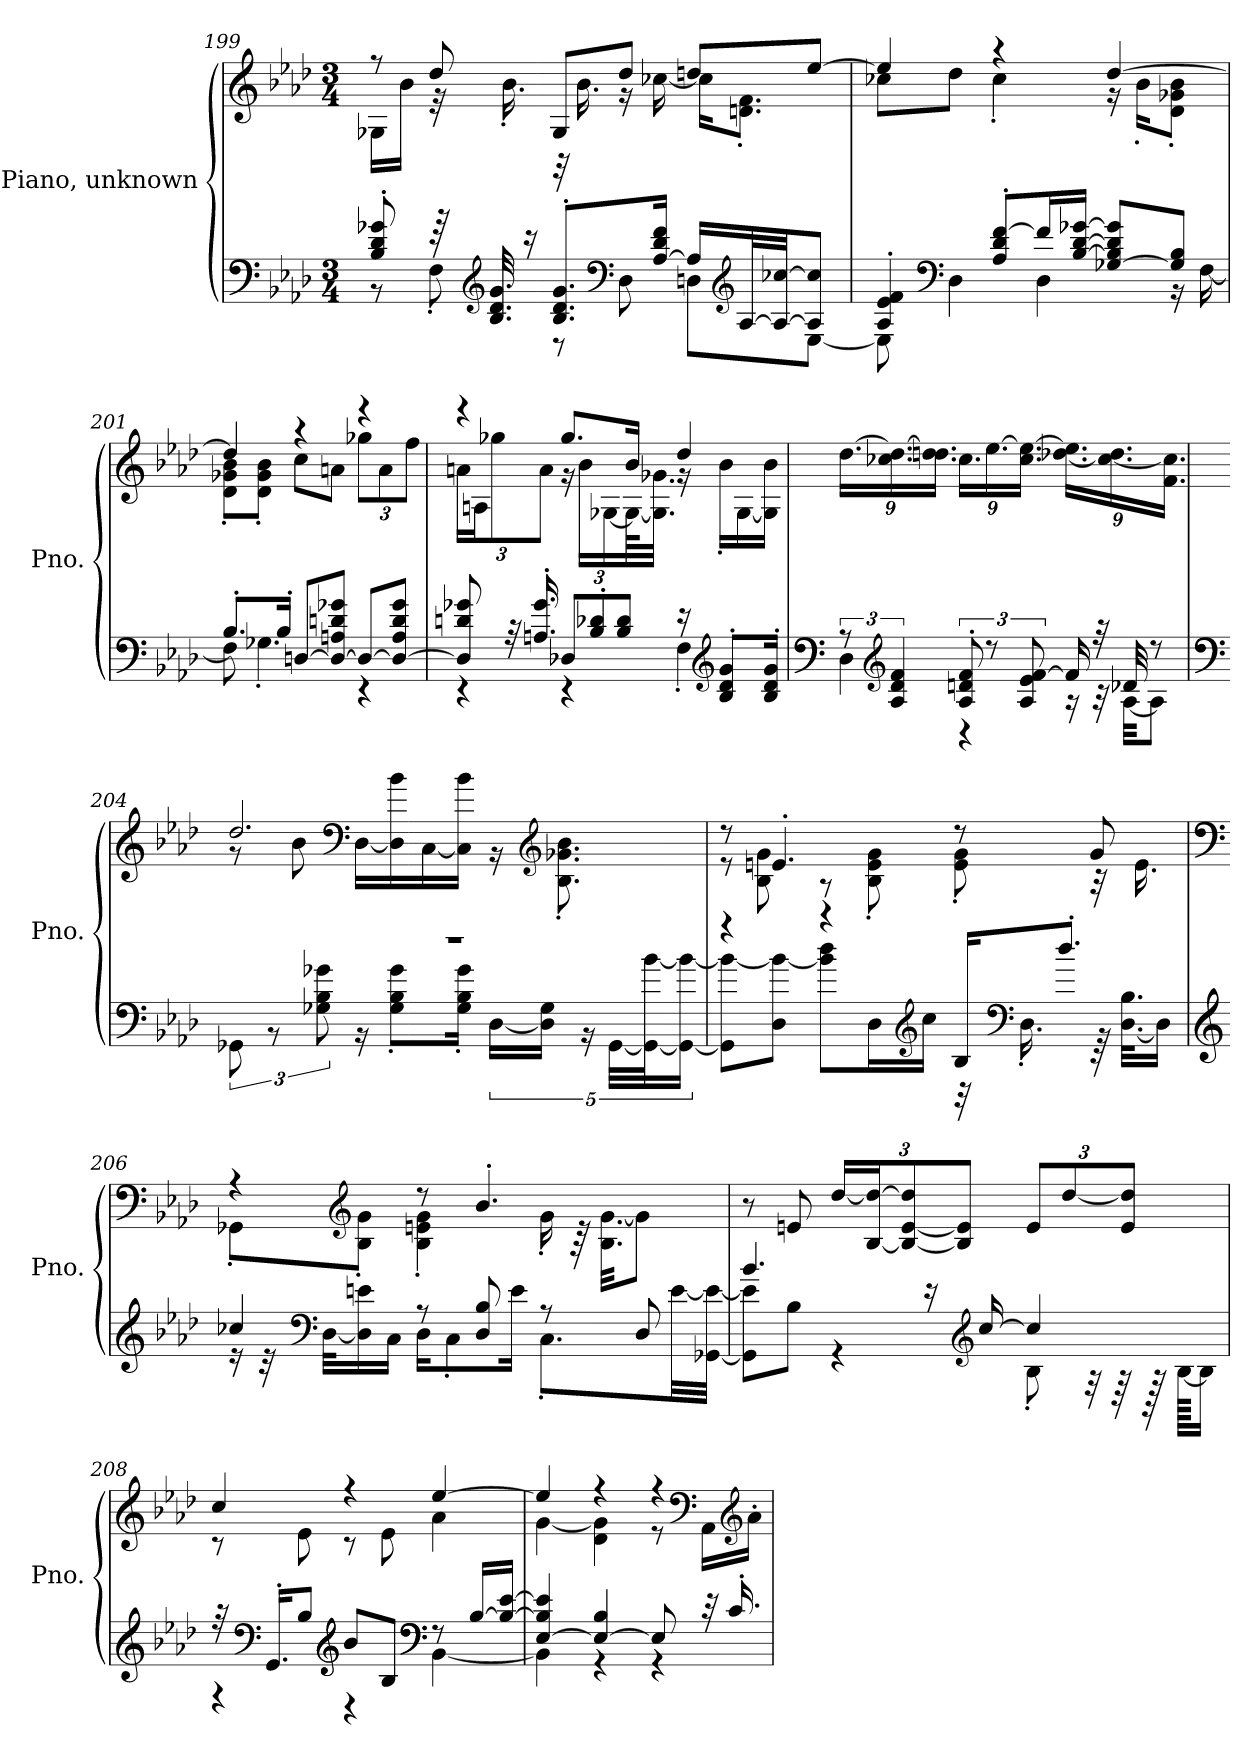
**kern	**kern
*part1	*part1
*staff2	*staff1
*I"Piano, unknown	*
*I'Pno.	*
!!LO:LB:g=z
*clefF4	*clefG2
*k[b-e-a-d-]	*k[b-e-a-d-]
*M3/4	*M3/4
=199	=199
*^	*^
8B-/' 8d-/' 8g-X/'	8r	8r	16G-X\LL
.	.	.	16b-\JJ
64r	8F'\	8dd-/	32r
*clefG2	*	*	*
32.B-/ 32.d-/ 32.g-/	.	.	.
.	.	.	16.b-'\
16r	.	.	.
8.B-/' 8.d-/' 8.g-/'L	8r	8G-/L	32r
.	.	.	16.b-\
*clefF4	*	*	*
.	8D-\	8dd-/J	16r
[16A-/ 16d-/ 16f/Jk	.	.	[16cc-X\
16A-/LL]	8Dn\L	8ddn/L	16cc-\KL]
*clefG2	*	*	*
[32A-/L	.	.	8.dn\' 8.f\'J
32A-/_ [32cc-X/JJ	.	.	.
8A-/] 8cc-/]J	[8E-\J	[8ee-/J	.
=200	=200	=200	=200
4A-/' 4e-/' 4f/'	8E-\]	4ee-/]	8cc-X\L
*clefF4	*	*	*
.	4D-\	.	8dd-\J
8A-/' 8d-/' [8f/'L	.	4r	4cc-'\
16f/L]	4D-\	.	.
[16B-/ [16d-/ [16g-X/JJ	.	.	.
[8G-X/ 8B-/] 8d-/] 8g-/]L	.	[4dd-/	16r
.	.	.	16b-'\KL
8G-/] 8B-/J	16r	.	8d-\' 8g-X\' 8b-\'J
.	[16F\	.	.
!!LO:LB:g=z	!!
=201	=201	=201	=201
8.B-'/L	8F\]	4dd-/]	8d-\' 8g-X\' 8b-\'L
.	4.G-X'\	.	8d-\' 8g-\' 8b-\'J
16B-'/Jk	.	.	.
[8Dn/L	.	4r	8cc\L
8D/_ 8An/ 8dn/ 8g-X/J	.	.	8an\J
*	*	*	*Xbrackettup
8D/L_	4r	4r	12gg-X\L
.	.	.	12a\
8D/_ 8A/ 8d/ 8g-/J	.	.	.
.	.	.	12ff\J
=202	=202	=202	=202
8D/] 8dn/ 8g-X/	4r	4r	24an\LL
.	.	.	24An\J
.	.	.	12gg-X\
32r	.	.	.
16.An/' 16.g-/'	.	.	.
.	.	.	12a\J
*Xbrackettup	*	*	*
12D-X/L	4r	8.gg-/L	16r
.	.	.	16b-\LL
12B-/' 12d-X/'	.	.	.
.	.	.	[16G-X\
12B-/ 12d-/J	.	.	.
.	.	16b-/Jk	64G-\KL_
.	.	.	32.G-\] 32.g-X\JJJ
16r	4F'\	4dd-/	16r
*clefG2	*	*	*
8B-/' 8d-/' 8g-/'L	.	.	16b-'\LL
.	.	.	[16G-\
16B-/' 16d-/' 16g-/'Jk	.	.	16G-\] 16b-\JJ
*	*	*v	*v
!!LO:PB:g=z
=203	=203	=203
*clefF4	*	*
*brackettup	*	*
12r	4D-\	[18.dd-\LL
*clefG2	*	*
6A-/ 6d-/ 6f/	.	18.cc-X\ 18.dd-\_
.	.	18.dd-\] 18.ddn\JJ
12A-/' 12dn/' 12f/'	4r	18.cc-\LL
12r	.	[18.ee-\
12A-/ 12e-/ [12f/	.	18.cc-\ 18.ee-\_JJ
16f/]	16r	[18.dd-X\ 18.ee-\]LL
32r	32r	.
.	.	[18.cc-\ 18.dd-\]
32d-X/	[32A-\KKL	.
8r	8A-\J]	.
.	.	18.f\ 18.cc-\]JJ
=204	=204	=204
*clefF4	*	*
*	*	*^
2.r	12GG-X\	2.dd-/	8r
.	12r	.	.
.	.	.	8b-\
.	12G-X\ 12B-\ 12g-X\	.	.
*	*	*clefF4	*
.	16r	.	[16D-\LL
.	8G-\' 8B-\' 8g-\'L	.	16D-\] 16b-\
.	.	.	[16C\
.	16G-\' 16B-\' 16g-\'Jk	.	16C\] 16b-\JJ
.	[20D-\LL	.	16r
.	20D-\] 20G-\JJ	.	.
*	*	*clefG2	*
.	.	.	8.B-\' 8.g-X\' 8.b-\'
.	20r	.	.
.	[40GG-\LLL	.	.
.	40GG-\_ [40b-\J	.	.
.	20GG-\_ 20b-\_JJ	.	.
!!LO:LB:g=z	!!
=205	=205	=205	=205
4r	8GG-\] 8b-\_L	8r	8r
.	8D-\ 8b-\_J	4.en'/	8B-\ 8g\
4r	8b-\] 8dd-\L	.	8r
.	16D-\L	.	8B-\' 8e\' 8g\'
*clefG2	*	*	*
.	16cc\JJ	.	.
16B-/KL	32r	8r	8e\' 8g\'
*clefF4	*	*	*
.	16.D-'\	.	.
8.dd-'/J	.	.	.
.	64r	8g/	32r
.	[32.D-\ 32.B-\KLL	.	.
.	.	.	16.e\
.	16D-\JJ]	.	.
=206	=206	=206	=206
*clefG2	*	*clefF4	*
4cc-X/	16r	4r	8GG-X'\L
.	32r	.	.
*clefF4	*	*	*
.	[32D-\KLL	.	.
*	*	*clefG2	*
.	16D-\] 16en\	.	8B-\' 8g\'J
.	16C\JJ	.	.
8r	16D-\KL	8r	4B-\' 4en\' 4g\'
.	8C'\	.	.
8D-/ 8B-/	.	4.b-'/	.
.	16e\Jk	.	.
8r	8.C'\L	.	16g'\
.	.	.	64r
.	.	.	32.B-\ [32.g\KKL
8D-/	.	.	8g\J]
.	[32e\LL	.	.
.	[32GG-X\ 32e\_JJJ	.	.
*	*	*v	*v
!!LO:LB:g=z
=207	=207	=207
4.b-/	8GG-\] 8e\]L	8r
.	8B-\J	8en/
.	4r	[24dd-/LL
.	.	[24B-/ 24dd-/_J
.	.	12B-/_ [12e/ 12dd-/]
16r	.	.
.	.	12B-/] 12e/]J
*clefG2	*	*
[16cc/	.	.
4cc/]	8B-'\	12e/L
.	.	[12dd-/
.	32r	.
.	64r	.
.	.	12e/ 12dd-/]J
.	128r	.
.	[128B-\KKKLL	.
.	16B-\JJ]	.
=208	=208	=208
*	*	*^
32r	4r	4cc/	8r
*clefF4	*	*	*
16.GG'/KL	.	.	.
8B-/J	.	.	8e-\
*clefG2	*	*	*
8b-/L	4r	4r	8r
8B-/J	.	.	8e-\
*clefF4	*	*	*
8r	[4BB-\	[4ee-/	4a-\
[16B-/LL	.	.	.
16B-/_ [16e-/JJ	.	.	.
=209	=209	=209	=209
[4E-/ 4B-/] 4e-/]	4BB-\]	4ee-/]	[4g\
4E-/_ 4B-/	4r	4r	4d-\ 4g\]
8E-/]	4r	4r	8r
*	*	*clefF4	*
32r	.	.	16AA-\LL
16.c'/	.	.	.
*	*	*clefG2	*
.	.	.	16a-'\JJ
*v	*v	*	*
*	*v	*v
=	=
*-	*-
